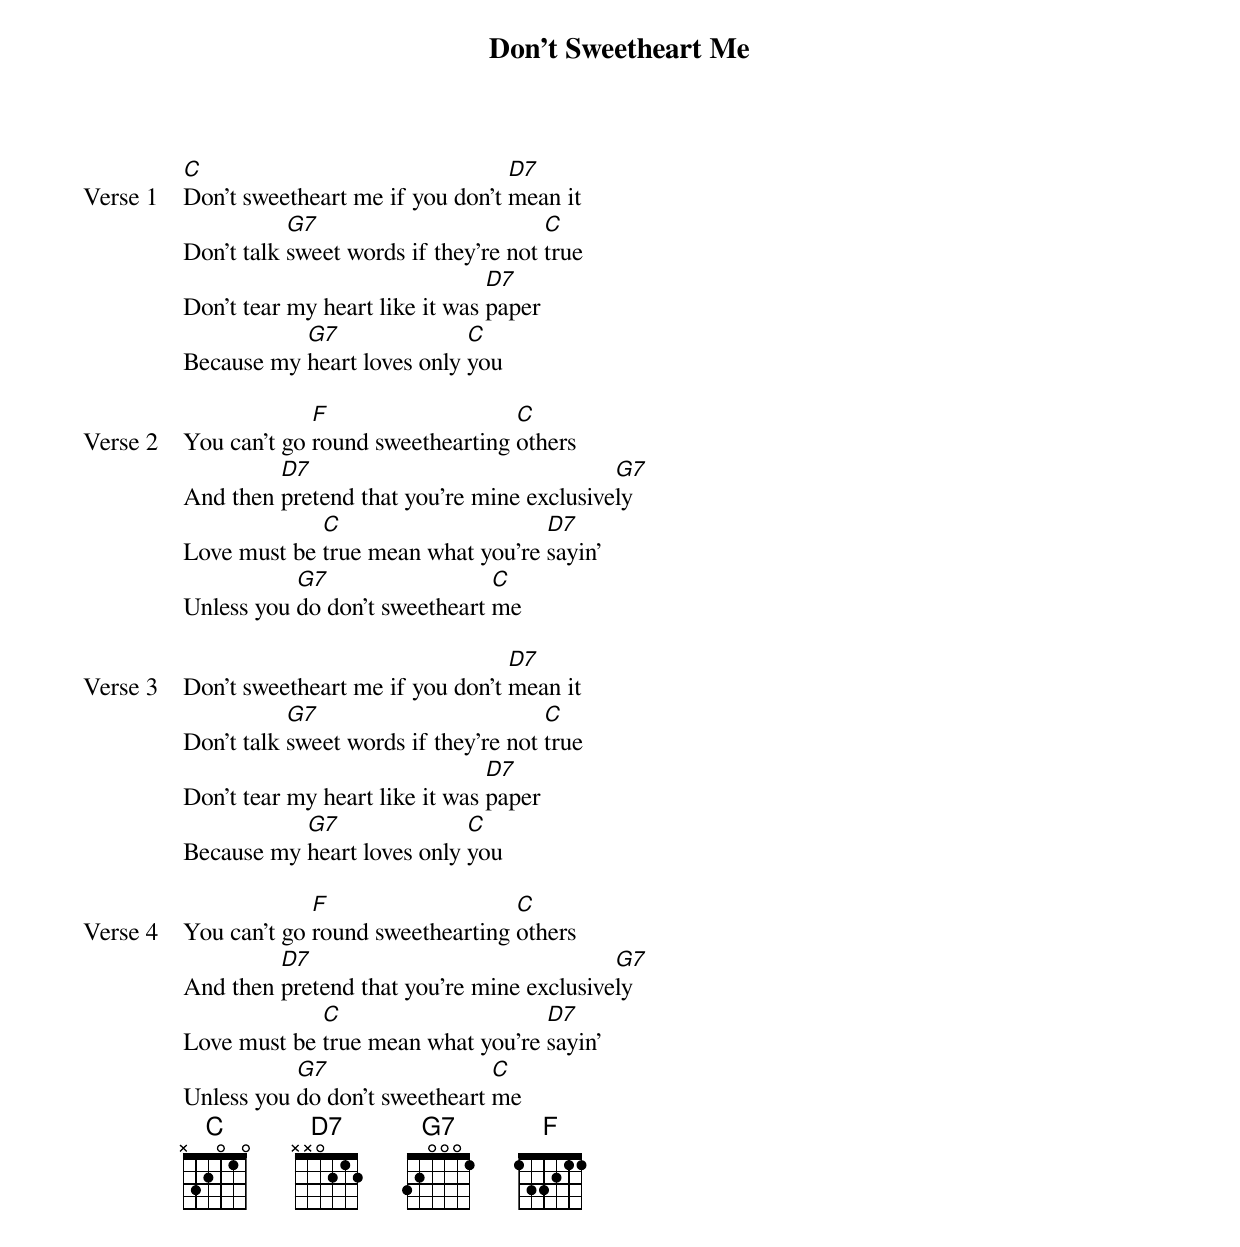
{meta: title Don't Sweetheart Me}
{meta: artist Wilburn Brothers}
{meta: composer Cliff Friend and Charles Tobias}
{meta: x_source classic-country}
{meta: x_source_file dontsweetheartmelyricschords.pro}
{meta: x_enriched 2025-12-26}

{start_of_verse: Verse 1}
[C]Don't sweetheart me if you don't [D7]mean it
Don't talk [G7]sweet words if they're not [C]true
Don't tear my heart like it was [D7]paper
Because my [G7]heart loves only [C]you
{end_of_verse}

{start_of_verse: Verse 2}
You can't go [F]round sweethearting [C]others
And then [D7]pretend that you're mine exclusive[G7]ly
Love must be [C]true mean what you're [D7]sayin'
Unless you [G7]do don't sweetheart [C]me
{end_of_verse}

{start_of_verse: Verse 3}
Don't sweetheart me if you don't [D7]mean it
Don't talk [G7]sweet words if they're not [C]true
Don't tear my heart like it was [D7]paper
Because my [G7]heart loves only [C]you
{end_of_verse}

{start_of_verse: Verse 4}
You can't go [F]round sweethearting [C]others
And then [D7]pretend that you're mine exclusive[G7]ly
Love must be [C]true mean what you're [D7]sayin'
Unless you [G7]do don't sweetheart [C]me
{end_of_verse}
